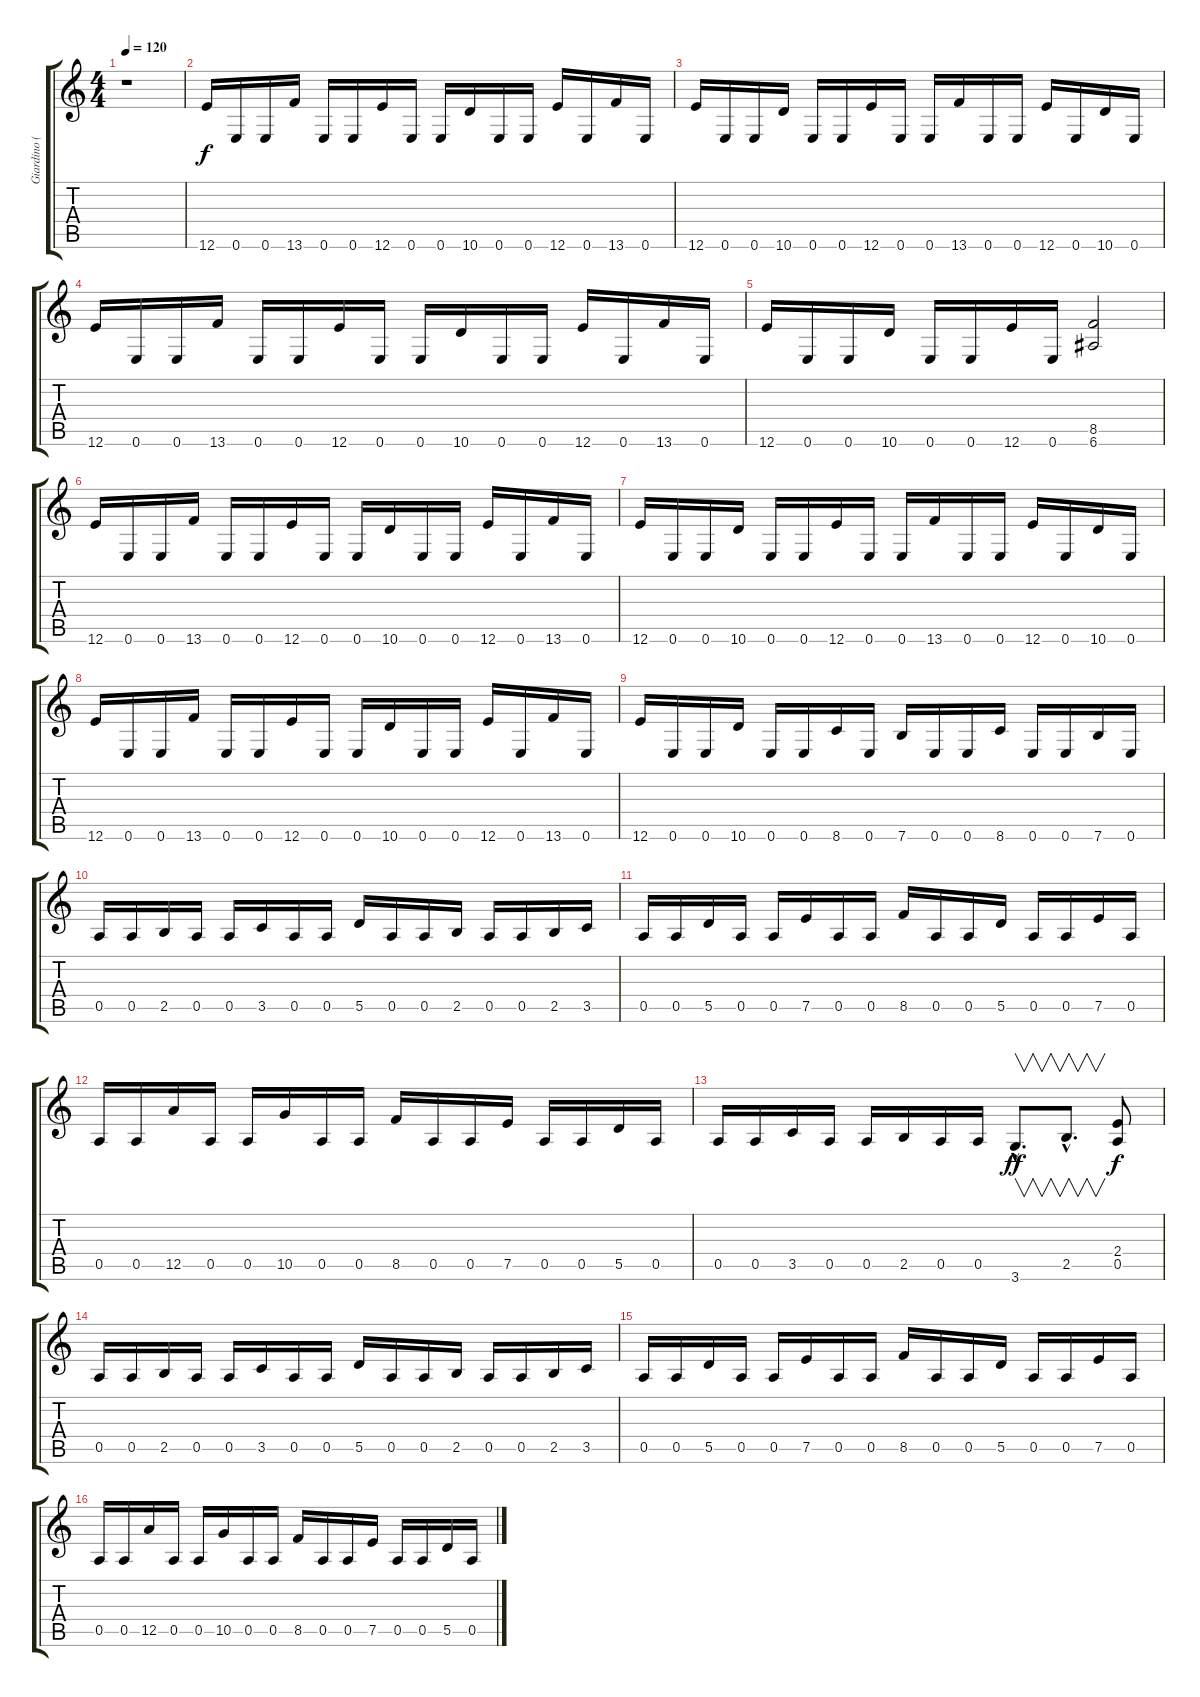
\track ("Giardino (Rítmico)" "Giardino (") {instrument overdrivenguitar}
\staff {score tabs}
\tuning (E4 B3 G3 D3 A2 E2) {hide}
\ts (4 4)
\tempo 120
\clef g2
\ks c
r.1{dy f instrument overdrivenguitar} |
12.6.16 0.6.16 0.6.16 13.6.16 0.6.16 0.6.16 12.6.16 0.6.16 0.6.16 10.6.16 0.6.16 0.6.16 12.6.16 0.6.16 13.6.16 0.6.16 |
12.6.16 0.6.16 0.6.16 10.6.16 0.6.16 0.6.16 12.6.16 0.6.16 0.6.16 13.6.16 0.6.16 0.6.16 12.6.16 0.6.16 10.6.16 0.6.16 |
12.6.16 0.6.16 0.6.16 13.6.16 0.6.16 0.6.16 12.6.16 0.6.16 0.6.16 10.6.16 0.6.16 0.6.16 12.6.16 0.6.16 13.6.16 0.6.16 |
12.6.16 0.6.16 0.6.16 10.6.16 0.6.16 0.6.16 12.6.16 0.6.16 (8.5 6.6).2 |
12.6.16 0.6.16 0.6.16 13.6.16 0.6.16 0.6.16 12.6.16 0.6.16 0.6.16 10.6.16 0.6.16 0.6.16 12.6.16 0.6.16 13.6.16 0.6.16 |
12.6.16 0.6.16 0.6.16 10.6.16 0.6.16 0.6.16 12.6.16 0.6.16 0.6.16 13.6.16 0.6.16 0.6.16 12.6.16 0.6.16 10.6.16 0.6.16 |
12.6.16 0.6.16 0.6.16 13.6.16 0.6.16 0.6.16 12.6.16 0.6.16 0.6.16 10.6.16 0.6.16 0.6.16 12.6.16 0.6.16 13.6.16 0.6.16 |
12.6.16 0.6.16 0.6.16 10.6.16 0.6.16 0.6.16 8.6.16 0.6.16 7.6.16 0.6.16 0.6.16 8.6.16 0.6.16 0.6.16 7.6.16 0.6.16 |
0.5.16 0.5.16 2.5.16 0.5.16 0.5.16 3.5.16 0.5.16 0.5.16 5.5.16 0.5.16 0.5.16 2.5.16 0.5.16 0.5.16 2.5.16 3.5.16 |
0.5.16 0.5.16 5.5.16 0.5.16 0.5.16 7.5.16 0.5.16 0.5.16 8.5.16 0.5.16 0.5.16 5.5.16 0.5.16 0.5.16 7.5.16 0.5.16 |
0.5.16 0.5.16 12.5.16 0.5.16 0.5.16 10.5.16 0.5.16 0.5.16 8.5.16 0.5.16 0.5.16 7.5.16 0.5.16 0.5.16 5.5.16 0.5.16 |
0.5.16 0.5.16 3.5.16 0.5.16 0.5.16 2.5.16 0.5.16 0.5.16 3.6{hac}.8{v d dy ff} 2.5{hac}.8{v d} (2.4 0.5).8{dy f} |
0.5.16 0.5.16 2.5.16 0.5.16 0.5.16 3.5.16 0.5.16 0.5.16 5.5.16 0.5.16 0.5.16 2.5.16 0.5.16 0.5.16 2.5.16 3.5.16 |
0.5.16 0.5.16 5.5.16 0.5.16 0.5.16 7.5.16 0.5.16 0.5.16 8.5.16 0.5.16 0.5.16 5.5.16 0.5.16 0.5.16 7.5.16 0.5.16 |
0.5.16 0.5.16 12.5.16 0.5.16 0.5.16 10.5.16 0.5.16 0.5.16 8.5.16 0.5.16 0.5.16 7.5.16 0.5.16 0.5.16 5.5.16 0.5.16
